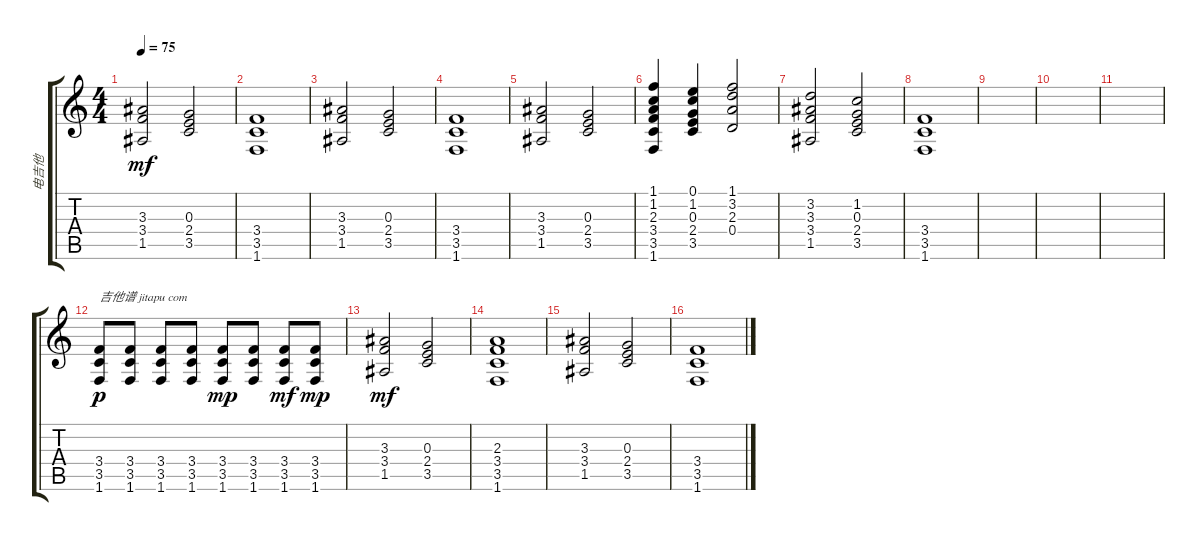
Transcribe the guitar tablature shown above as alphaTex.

\track ("电吉他" "电吉他") {mute instrument overdrivenguitar}
\staff {score tabs}
\tuning (E4 B3 G3 D3 A2 E2) {hide}
\ts (4 4)
\tempo 75
\clef g2
\ks c
(3.3 3.4 1.5).2{dy mf} (0.3 2.4 3.5).2 |
(3.4 3.5 1.6).1 |
(3.3 3.4 1.5).2 (0.3 2.4 3.5).2 |
(3.4 3.5 1.6).1 |
(3.3 3.4 1.5).2 (0.3 2.4 3.5).2 |
(1.1 1.2 2.3 3.4 3.5 1.6).4 (0.1 1.2 0.3 2.4 3.5).4 (1.1 3.2 2.3 0.4).2 |
(3.2 3.3 3.4 1.5).2 (1.2 0.3 2.4 3.5).2 |
(3.4 3.5 1.6).1 |
|
|
|
(3.4 3.5 1.6).8{txt "吉他谱 jitapu com" dy p} (3.4 3.5 1.6).8 (3.4 3.5 1.6).8 (3.4 3.5 1.6).8 (3.4 3.5 1.6).8{dy mp} (3.4 3.5 1.6).8 (3.4 3.5 1.6).8{dy mf} (3.4 3.5 1.6).8{dy mp} |
(3.3 3.4 1.5).2{dy mf} (0.3 2.4 3.5).2 |
(2.3 3.4 3.5 1.6).1 |
(3.3 3.4 1.5).2 (0.3 2.4 3.5).2 |
(3.4 3.5 1.6).1
